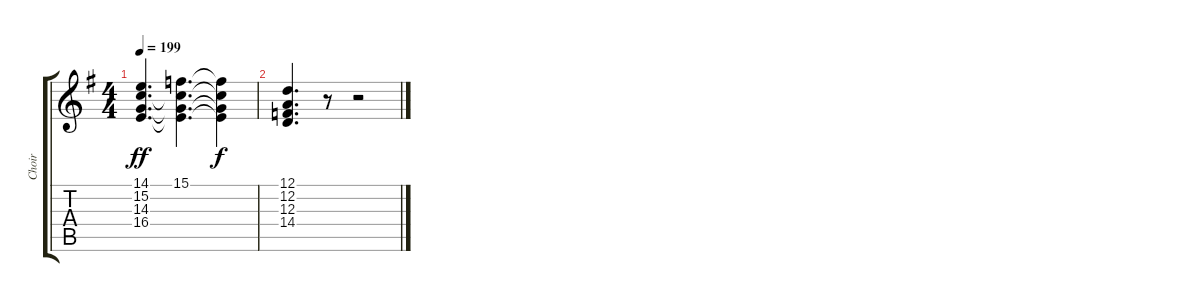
\track ("Choir" "Choir") {instrument choiraahs}
\staff {score tabs}
\tuning (D4 A3 F3 C3 G2 D2) {hide}
\ts (4 4)
\tempo 199
\clef g2
\ks eminor
(14.1 15.2{t} 14.3{t} 16.4{t}).4{d dy ff} (15.1 15.2{t} 14.3{t} 16.4{t}).4{d} (15.1{t} 15.2{t} 14.3{t} 16.4{t}).4{dy f} |
(12.1 12.2 12.3 14.4).4{d} r.8 r.2
